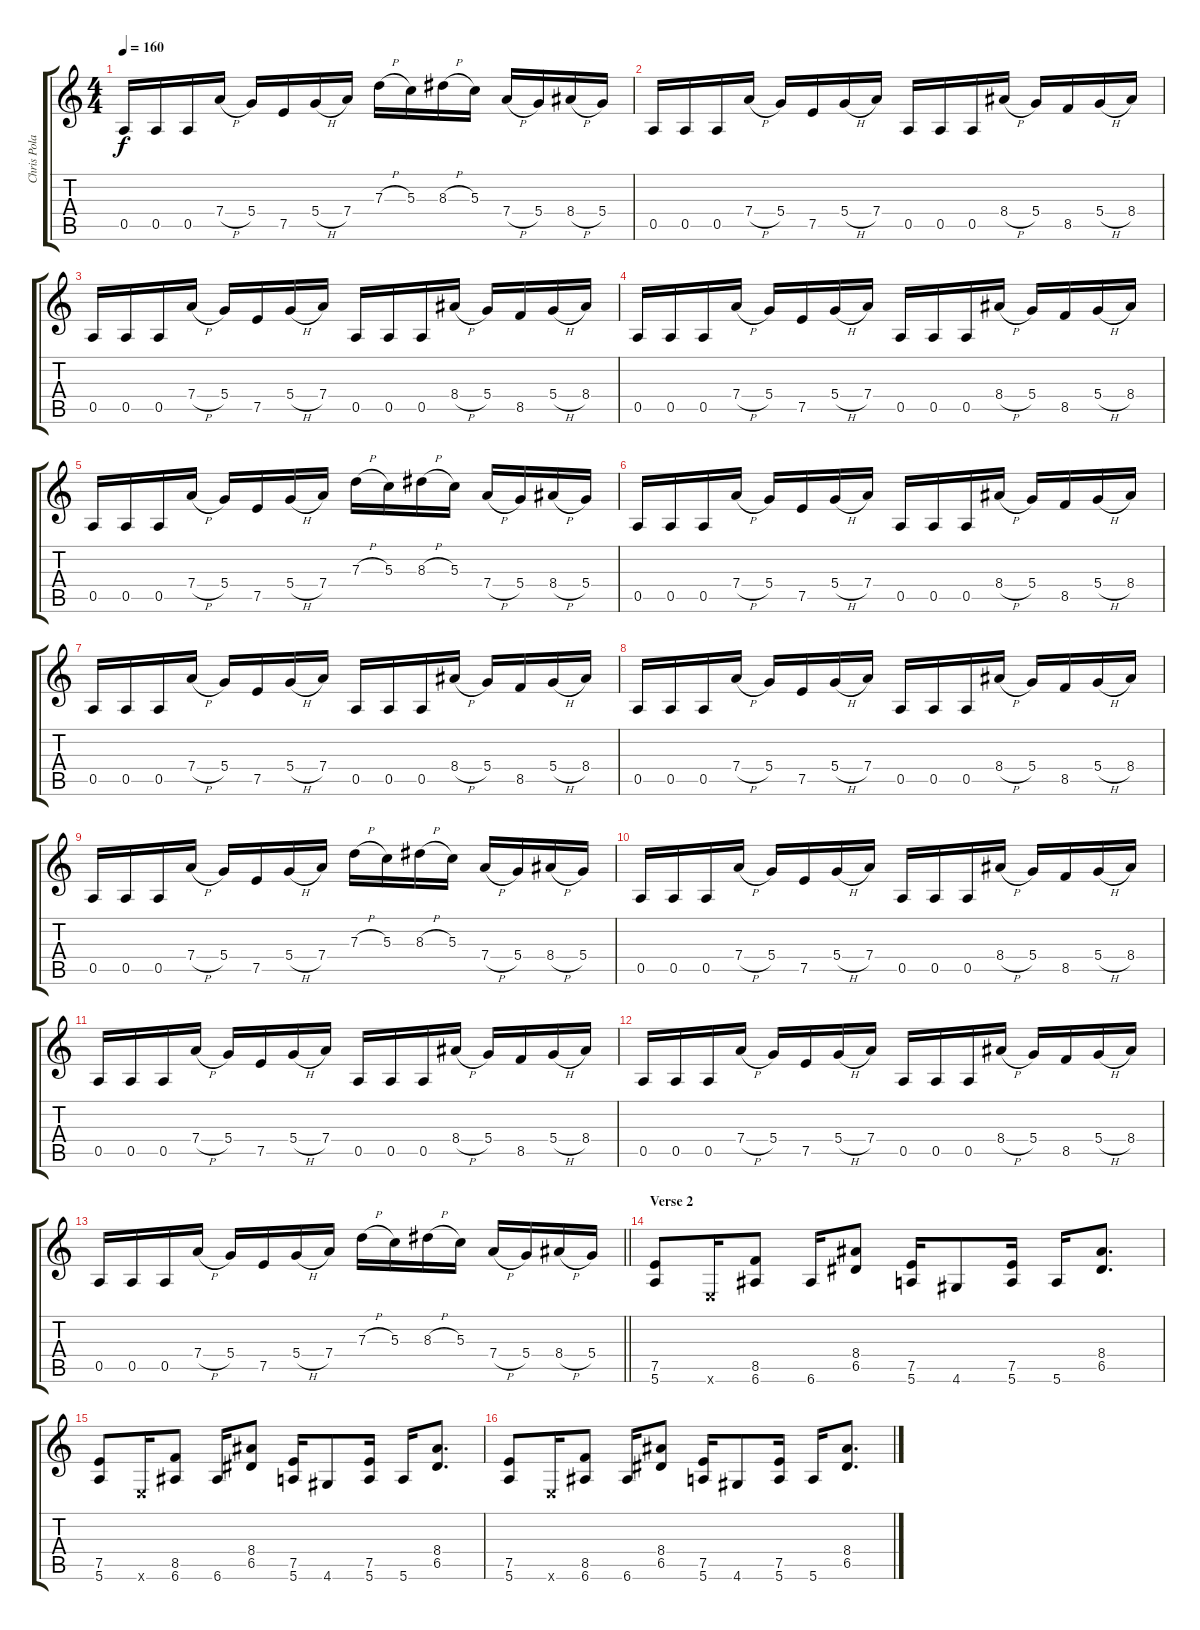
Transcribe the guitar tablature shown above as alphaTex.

\track ("Chris Poland" "Chris Pola") {instrument distortionguitar}
\staff {score tabs}
\tuning (E4 B3 G3 D3 A2 E2) {hide}
\ts (4 4)
\tempo 160
\clef g2
\ks c
0.5.16{dy f} 0.5.16 0.5.16 7.4{h}.16 5.4.16 7.5.16 5.4{h}.16 7.4.16 7.3{h}.16 5.3.16 8.3{h}.16 5.3.16 7.4{h}.16 5.4.16 8.4{h}.16 5.4.16 |
0.5.16 0.5.16 0.5.16 7.4{h}.16 5.4.16 7.5.16 5.4{h}.16 7.4.16 0.5.16 0.5.16 0.5.16 8.4{h}.16 5.4.16 8.5.16 5.4{h}.16 8.4.16 |
0.5.16 0.5.16 0.5.16 7.4{h}.16 5.4.16 7.5.16 5.4{h}.16 7.4.16 0.5.16 0.5.16 0.5.16 8.4{h}.16 5.4.16 8.5.16 5.4{h}.16 8.4.16 |
0.5.16 0.5.16 0.5.16 7.4{h}.16 5.4.16 7.5.16 5.4{h}.16 7.4.16 0.5.16 0.5.16 0.5.16 8.4{h}.16 5.4.16 8.5.16 5.4{h}.16 8.4.16 |
0.5.16 0.5.16 0.5.16 7.4{h}.16 5.4.16 7.5.16 5.4{h}.16 7.4.16 7.3{h}.16 5.3.16 8.3{h}.16 5.3.16 7.4{h}.16 5.4.16 8.4{h}.16 5.4.16 |
0.5.16 0.5.16 0.5.16 7.4{h}.16 5.4.16 7.5.16 5.4{h}.16 7.4.16 0.5.16 0.5.16 0.5.16 8.4{h}.16 5.4.16 8.5.16 5.4{h}.16 8.4.16 |
0.5.16 0.5.16 0.5.16 7.4{h}.16 5.4.16 7.5.16 5.4{h}.16 7.4.16 0.5.16 0.5.16 0.5.16 8.4{h}.16 5.4.16 8.5.16 5.4{h}.16 8.4.16 |
0.5.16 0.5.16 0.5.16 7.4{h}.16 5.4.16 7.5.16 5.4{h}.16 7.4.16 0.5.16 0.5.16 0.5.16 8.4{h}.16 5.4.16 8.5.16 5.4{h}.16 8.4.16 |
0.5.16 0.5.16 0.5.16 7.4{h}.16 5.4.16 7.5.16 5.4{h}.16 7.4.16 7.3{h}.16 5.3.16 8.3{h}.16 5.3.16 7.4{h}.16 5.4.16 8.4{h}.16 5.4.16 |
0.5.16 0.5.16 0.5.16 7.4{h}.16 5.4.16 7.5.16 5.4{h}.16 7.4.16 0.5.16 0.5.16 0.5.16 8.4{h}.16 5.4.16 8.5.16 5.4{h}.16 8.4.16 |
0.5.16 0.5.16 0.5.16 7.4{h}.16 5.4.16 7.5.16 5.4{h}.16 7.4.16 0.5.16 0.5.16 0.5.16 8.4{h}.16 5.4.16 8.5.16 5.4{h}.16 8.4.16 |
0.5.16 0.5.16 0.5.16 7.4{h}.16 5.4.16 7.5.16 5.4{h}.16 7.4.16 0.5.16 0.5.16 0.5.16 8.4{h}.16 5.4.16 8.5.16 5.4{h}.16 8.4.16 |
\barLineRight lightlight
0.5.16 0.5.16 0.5.16 7.4{h}.16 5.4.16 7.5.16 5.4{h}.16 7.4.16 7.3{h}.16 5.3.16 8.3{h}.16 5.3.16 7.4{h}.16 5.4.16 8.4{h}.16 5.4.16 |
\section ("" "Verse 2")
(7.5 5.6).8 0.6{x}.16 (8.5 6.6).8 6.6.16 (8.4 6.5).8 (7.5 5.6).16 4.6.8 (7.5 5.6).16 5.6.16 (8.4 6.5).8{d} |
(7.5 5.6).8 0.6{x}.16 (8.5 6.6).8 6.6.16 (8.4 6.5).8 (7.5 5.6).16 4.6.8 (7.5 5.6).16 5.6.16 (8.4 6.5).8{d} |
(7.5 5.6).8 0.6{x}.16 (8.5 6.6).8 6.6.16 (8.4 6.5).8 (7.5 5.6).16 4.6.8 (7.5 5.6).16 5.6.16 (8.4 6.5).8{d}
